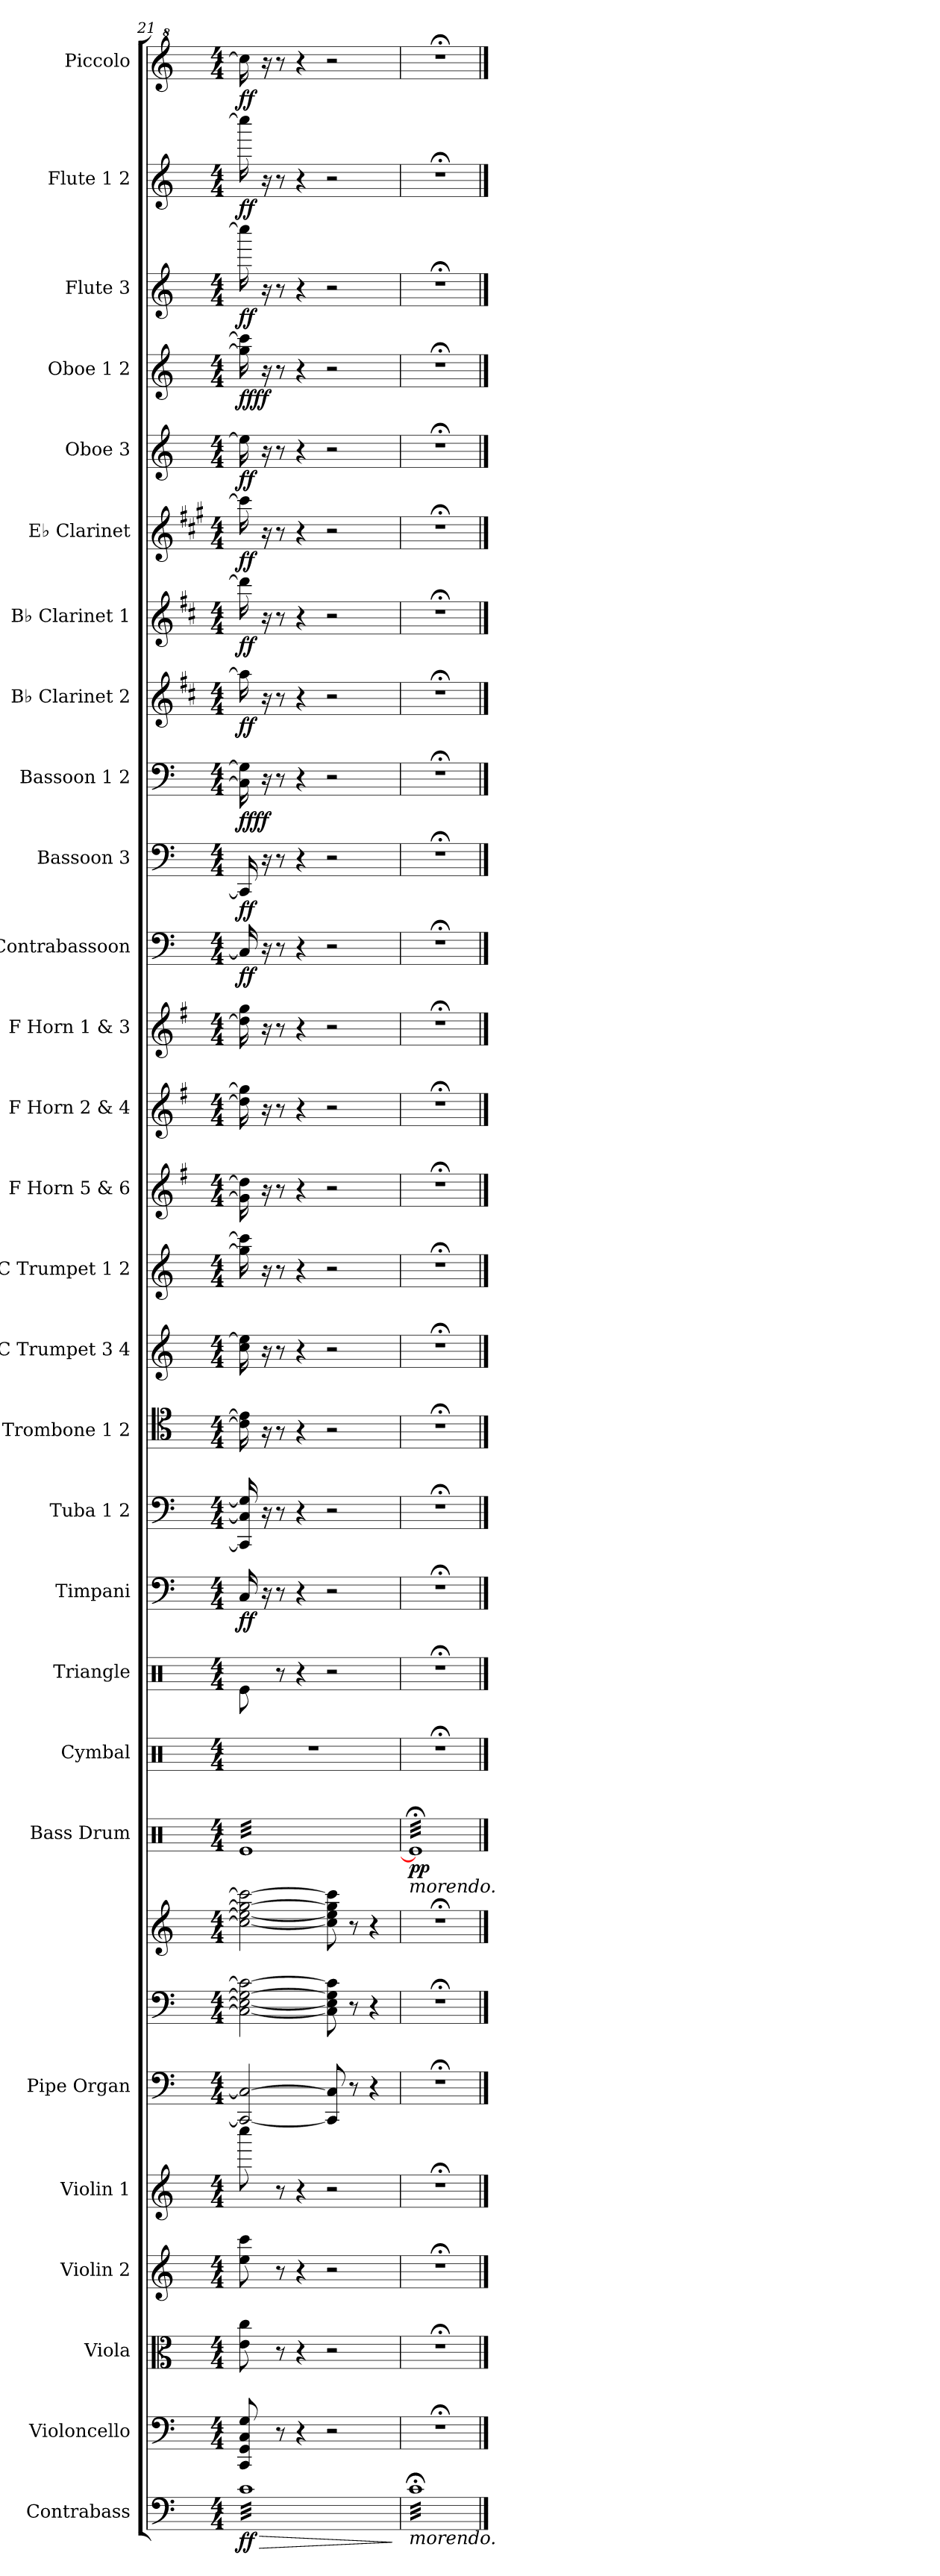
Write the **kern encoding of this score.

**kern	**dynam	**kern	**kern	**kern	**kern	**kern	**kern	**kern	**kern	**dynam	**kern	**kern	**kern	**dynam	**kern	**kern	**kern	**kern	**kern	**kern	**kern	**kern	**dynam	**kern	**dynam	**kern	**dynam	**kern	**dynam	**kern	**dynam	**kern	**dynam	**kern	**dynam	**kern	**dynam	**kern	**dynam	**kern	**dynam	**kern	**dynam
*part28	*part28	*part27	*part26	*part25	*part24	*part23	*part23	*part23	*part22	*part22	*part21	*part20	*part19	*part19	*part18	*part17	*part16	*part15	*part14	*part13	*part12	*part11	*part11	*part10	*part10	*part9	*part9	*part8	*part8	*part7	*part7	*part6	*part6	*part5	*part5	*part4	*part4	*part3	*part3	*part2	*part2	*part1	*part1
*staff30	*staff30	*staff29	*staff28	*staff27	*staff26	*staff25	*staff24	*staff23	*staff22	*staff22	*staff21	*staff20	*staff19	*staff19	*staff18	*staff17	*staff16	*staff15	*staff14	*staff13	*staff12	*staff11	*staff11	*staff10	*staff10	*staff9	*staff9	*staff8	*staff8	*staff7	*staff7	*staff6	*staff6	*staff5	*staff5	*staff4	*staff4	*staff3	*staff3	*staff2	*staff2	*staff1	*staff1
*I"Contrabass	*	*I"Violoncello	*I"Viola	*I"Violin 2	*I"Violin 1	*I"Pipe Organ	*	*	*I"Bass Drum	*	*I"Cymbal	*I"Triangle	*I"Timpani	*	*I"Tuba 1 2	*I"Trombone 1 2	*I"C Trumpet 3 4	*I"C Trumpet 1 2	*I"F Horn 5 &amp; 6	*I"F Horn 2 &amp; 4	*I"F Horn 1 &amp; 3	*I"Contrabassoon	*	*I"Bassoon 3	*	*I"Bassoon 1 2	*	*I"B♭ Clarinet 2	*	*I"B♭ Clarinet 1	*	*I"E♭ Clarinet	*	*I"Oboe  3	*	*I"Oboe 1 2	*	*I"Flute 3	*	*I"Flute 1 2	*	*I"Piccolo	*
*I'Cb.	*	*I'Vc.	*I'Vla.	*I'Vln. 2	*I'Vln. 1	*I'Org.	*	*	*I'B. Dr.	*	*I'Cym.	*I'Trgl.	*I'Timp.	*	*I'Tba. 1 2	*I'Tbn. 1 2	*I'C Tpt. 3 4	*I'C Tpt. 1 2	*I'F Hn. 5 6	*I'F Hn. 2 4	*I'F Hn. 1 3	*I'Cbsn.	*	*I'Bsn. 3	*	*I'Bsn. 1 2	*	*I'B♭ Cl. 2	*	*I'B♭ Cl. 1	*	*I'E♭ Cl.	*	*I'Ob.  3	*	*I'Ob. 1 2	*	*I'Fl.  3	*	*I'Fl. 1 2	*	*I'Picc.	*
*clefF4	*	*clefF4	*clefC3	*clefG2	*clefG2	*clefF4	*clefF4	*clefG2	*clefX	*	*clefX	*clefX	*clefF4	*	*clefF4	*clefC4	*clefG2	*clefG2	*clefG2	*clefG2	*clefG2	*clefF4	*	*clefF4	*	*clefF4	*	*clefG2	*	*clefG2	*	*clefG2	*	*clefG2	*	*clefG2	*	*clefG2	*	*clefG2	*	*clefG^2	*
*ITrd7c12	*	*	*	*	*	*	*	*	*	*	*	*	*	*	*	*	*	*	*ITrd4c7	*ITrd4c7	*ITrd4c7	*ITrd7c12	*	*	*	*	*	*ITrd1c2	*	*ITrd1c2	*	*ITrd-2c-3	*	*	*	*	*	*	*	*	*	*ITrd-7c-12	*
*k[]	*	*k[]	*k[]	*k[]	*k[]	*k[]	*k[]	*k[]	*k[]	*	*k[]	*k[]	*k[]	*	*k[]	*k[]	*k[]	*k[]	*k[]	*k[]	*k[]	*k[]	*	*k[]	*	*k[]	*	*k[]	*	*k[]	*	*k[]	*	*k[]	*	*k[]	*	*k[]	*	*k[]	*	*k[]	*
*M4/4	*	*M4/4	*M4/4	*M4/4	*M4/4	*M4/4	*M4/4	*M4/4	*M4/4	*	*M4/4	*M4/4	*M4/4	*	*M4/4	*M4/4	*M4/4	*M4/4	*M4/4	*M4/4	*M4/4	*M4/4	*	*M4/4	*	*M4/4	*	*M4/4	*	*M4/4	*	*M4/4	*	*M4/4	*	*M4/4	*	*M4/4	*	*M4/4	*	*M4/4	*
=21	=21	=21	=21	=21	=21	=21	=21	=21	=21	=21	=21	=21	=21	=21	=21	=21	=21	=21	=21	=21	=21	=21	=21	=21	=21	=21	=21	=21	=21	=21	=21	=21	=21	=21	=21	=21	=21	=21	=21	=21	=21	=21	=21
!	!LO:HP:b	!	!	!	!	!	!	!	!	!	!	!	!	!	!	!	!	!	!	!	!	!	!	!	!	!	!	!	!	!	!	!	!	!	!	!	!	!	!	!	!	!	!
!	!LO:DY:n=1:b	!	!	!	!	!	!	!	!	!	!	!	!	!LO:DY:b	!	!	!	!	!	!	!	!	!LO:DY:b	!	!LO:DY:b	!	!LO:DY:b	!	!	!	!	!	!	!	!	!	!	!	!	!	!	!	!
!	!	!	!	!	!	!	!	!	!	!	!	!	!	!	!	!	!	!	!	!	!	!	!	!	!	!	!LO:DY:n=1:b	!	!LO:DY:b	!	!LO:DY:b	!	!LO:DY:b	!	!LO:DY:b	!	!LO:DY:b	!	!	!	!	!	!
!	!	!	!	!	!	!	!	!	!	!	!	!	!	!	!	!	!	!	!	!	!	!	!	!	!	!	!	!	!	!	!	!	!	!	!	!	!LO:DY:n=1:b	!	!LO:DY:b	!	!LO:DY:b	!	!LO:DY:b
*tremolo	*	*	*	*	*	*	*	*	*	*	*	*	*	*	*	*	*	*	*	*	*	*	*	*	*	*	*	*	*	*	*	*	*	*	*	*	*	*	*	*	*	*	*
*	*	*	*	*	*	*	*	*	*tremolo	*	*	*	*	*	*	*	*	*	*	*	*	*	*	*	*	*	*	*	*	*	*	*	*	*	*	*	*	*	*	*	*	*	*
32CLLL	> ff	8CC/ 8GG/ 8C/ 8G/	8e\ 8cc\	8ee\ 8ccc\	8cccc\	2CC/_ 2C/_	2C\_ 2E\_ 2G\_ 2c\_	2cc\_ 2ee\_ 2gg\_ 2ccc\_	32ReLLL	.	1r	8Re\	16C/	ff	16CC/] 16C/] 16G/]	16c\] 16e\]	16cc\ 16ee\]	16gg\] 16ccc\]	16c\] 16g\]	16g\] 16cc\]	16g\] 16cc\	16CC/]	ff	16CC/]	ff	16C\] 16G\]	ff ff	16gg\]	ff	16ccc\]	ff	16eee\]	ff	16ee\]	ff	16gg\] 16ccc\]	ff ff	16cccc\]	ff	16cccc\]	ff	16cccc\]	ff
32C	.	.	.	.	.	.	.	.	32Re	.	.	.	.	.	.	.	.	.	.	.	.	.	.	.	.	.	.	.	.	.	.	.	.	.	.	.	.	.	.	.	.	.	.
32C	.	.	.	.	.	.	.	.	32Re	.	.	.	16r	.	16r	16r	16r	16r	16r	16r	16r	16r	.	16r	.	16r	.	16r	.	16r	.	16r	.	16r	.	16r	.	16r	.	16r	.	16r	.
32C	.	.	.	.	.	.	.	.	32Re	.	.	.	.	.	.	.	.	.	.	.	.	.	.	.	.	.	.	.	.	.	.	.	.	.	.	.	.	.	.	.	.	.	.
32C	.	8r	8r	8r	8r	.	.	.	32Re	.	.	8r	8r	.	8r	8r	8r	8r	8r	8r	8r	8r	.	8r	.	8r	.	8r	.	8r	.	8r	.	8r	.	8r	.	8r	.	8r	.	8r	.
32C	.	.	.	.	.	.	.	.	32Re	.	.	.	.	.	.	.	.	.	.	.	.	.	.	.	.	.	.	.	.	.	.	.	.	.	.	.	.	.	.	.	.	.	.
32C	.	.	.	.	.	.	.	.	32Re	.	.	.	.	.	.	.	.	.	.	.	.	.	.	.	.	.	.	.	.	.	.	.	.	.	.	.	.	.	.	.	.	.	.
32C	.	.	.	.	.	.	.	.	32Re	.	.	.	.	.	.	.	.	.	.	.	.	.	.	.	.	.	.	.	.	.	.	.	.	.	.	.	.	.	.	.	.	.	.
32C	.	4r	4r	4r	4r	.	.	.	32Re	.	.	4r	4r	.	4r	4r	4r	4r	4r	4r	4r	4r	.	4r	.	4r	.	4r	.	4r	.	4r	.	4r	.	4r	.	4r	.	4r	.	4r	.
32C	.	.	.	.	.	.	.	.	32Re	.	.	.	.	.	.	.	.	.	.	.	.	.	.	.	.	.	.	.	.	.	.	.	.	.	.	.	.	.	.	.	.	.	.
32C	.	.	.	.	.	.	.	.	32Re	.	.	.	.	.	.	.	.	.	.	.	.	.	.	.	.	.	.	.	.	.	.	.	.	.	.	.	.	.	.	.	.	.	.
32C	.	.	.	.	.	.	.	.	32Re	.	.	.	.	.	.	.	.	.	.	.	.	.	.	.	.	.	.	.	.	.	.	.	.	.	.	.	.	.	.	.	.	.	.
32C	.	.	.	.	.	.	.	.	32Re	.	.	.	.	.	.	.	.	.	.	.	.	.	.	.	.	.	.	.	.	.	.	.	.	.	.	.	.	.	.	.	.	.	.
32C	.	.	.	.	.	.	.	.	32Re	.	.	.	.	.	.	.	.	.	.	.	.	.	.	.	.	.	.	.	.	.	.	.	.	.	.	.	.	.	.	.	.	.	.
32C	.	.	.	.	.	.	.	.	32Re	.	.	.	.	.	.	.	.	.	.	.	.	.	.	.	.	.	.	.	.	.	.	.	.	.	.	.	.	.	.	.	.	.	.
32C	.	.	.	.	.	.	.	.	32Re	.	.	.	.	.	.	.	.	.	.	.	.	.	.	.	.	.	.	.	.	.	.	.	.	.	.	.	.	.	.	.	.	.	.
32C	.	2r	2r	2r	2r	8CC/] 8C/]	8C\] 8E\] 8G\] 8c\]	8cc\] 8ee\] 8gg\] 8ccc\]	32Re	.	.	2r	2r	.	2r	2r	2r	2r	2r	2r	2r	2r	.	2r	.	2r	.	2r	.	2r	.	2r	.	2r	.	2r	.	2r	.	2r	.	2r	.
32C	.	.	.	.	.	.	.	.	32Re	.	.	.	.	.	.	.	.	.	.	.	.	.	.	.	.	.	.	.	.	.	.	.	.	.	.	.	.	.	.	.	.	.	.
32C	.	.	.	.	.	.	.	.	32Re	.	.	.	.	.	.	.	.	.	.	.	.	.	.	.	.	.	.	.	.	.	.	.	.	.	.	.	.	.	.	.	.	.	.
32C	.	.	.	.	.	.	.	.	32Re	.	.	.	.	.	.	.	.	.	.	.	.	.	.	.	.	.	.	.	.	.	.	.	.	.	.	.	.	.	.	.	.	.	.
32C	.	.	.	.	.	8r	8r	8r	32Re	.	.	.	.	.	.	.	.	.	.	.	.	.	.	.	.	.	.	.	.	.	.	.	.	.	.	.	.	.	.	.	.	.	.
32C	.	.	.	.	.	.	.	.	32Re	.	.	.	.	.	.	.	.	.	.	.	.	.	.	.	.	.	.	.	.	.	.	.	.	.	.	.	.	.	.	.	.	.	.
32C	.	.	.	.	.	.	.	.	32Re	.	.	.	.	.	.	.	.	.	.	.	.	.	.	.	.	.	.	.	.	.	.	.	.	.	.	.	.	.	.	.	.	.	.
32C	.	.	.	.	.	.	.	.	32Re	.	.	.	.	.	.	.	.	.	.	.	.	.	.	.	.	.	.	.	.	.	.	.	.	.	.	.	.	.	.	.	.	.	.
32C	.	.	.	.	.	4r	4r	4r	32Re	.	.	.	.	.	.	.	.	.	.	.	.	.	.	.	.	.	.	.	.	.	.	.	.	.	.	.	.	.	.	.	.	.	.
32C	.	.	.	.	.	.	.	.	32Re	.	.	.	.	.	.	.	.	.	.	.	.	.	.	.	.	.	.	.	.	.	.	.	.	.	.	.	.	.	.	.	.	.	.
32C	.	.	.	.	.	.	.	.	32Re	.	.	.	.	.	.	.	.	.	.	.	.	.	.	.	.	.	.	.	.	.	.	.	.	.	.	.	.	.	.	.	.	.	.
32C	.	.	.	.	.	.	.	.	32Re	.	.	.	.	.	.	.	.	.	.	.	.	.	.	.	.	.	.	.	.	.	.	.	.	.	.	.	.	.	.	.	.	.	.
32C	.	.	.	.	.	.	.	.	32Re	.	.	.	.	.	.	.	.	.	.	.	.	.	.	.	.	.	.	.	.	.	.	.	.	.	.	.	.	.	.	.	.	.	.
32C	.	.	.	.	.	.	.	.	32Re	.	.	.	.	.	.	.	.	.	.	.	.	.	.	.	.	.	.	.	.	.	.	.	.	.	.	.	.	.	.	.	.	.	.
32C	.	.	.	.	.	.	.	.	32Re	.	.	.	.	.	.	.	.	.	.	.	.	.	.	.	.	.	.	.	.	.	.	.	.	.	.	.	.	.	.	.	.	.	.
32CJJJ	.	.	.	.	.	.	.	.	32ReJJJ	.	.	.	.	.	.	.	.	.	.	.	.	.	.	.	.	.	.	.	.	.	.	.	.	.	.	.	.	.	.	.	.	.	.
.	]	.	.	.	.	.	.	.	.	.	.	.	.	.	.	.	.	.	.	.	.	.	.	.	.	.	.	.	.	.	.	.	.	.	.	.	.	.	.	.	.	.	.
=22	=22	=22	=22	=22	=22	=22	=22	=22	=22	=22	=22	=22	=22	=22	=22	=22	=22	=22	=22	=22	=22	=22	=22	=22	=22	=22	=22	=22	=22	=22	=22	=22	=22	=22	=22	=22	=22	=22	=22	=22	=22	=22	=22
!	!	!	!	!	!	!	!	!	!LO:TX:b:i:t=morendo.	!	!	!	!	!	!	!	!	!	!	!	!	!	!	!	!	!	!	!	!	!	!	!	!	!	!	!	!	!	!	!	!	!	!
!LO:TX:b:i:t=morendo.	!	!	!	!	!	!	!	!	!	!	!	!	!	!	!	!	!	!	!	!	!	!	!	!	!	!	!	!	!	!	!	!	!	!	!	!	!	!	!	!	!	!	!
!	!	!	!	!	!	!	!	!	!	!LO:DY:b	!	!	!	!	!	!	!	!	!	!	!	!	!	!	!	!	!	!	!	!	!	!	!	!	!	!	!	!	!	!	!	!	!
32C;<LLL	.	1r;<	1r;<	1r;<	1r;<	1r;<	1r;<	1r;<	32Re;<]LLL	pp	1r;<	1r;<	1r;<	.	1r;<	1r;<	1r;<	1r;<	1r;<	1r;<	1r;<	1r;<	.	1r;<	.	1r;<	.	1r;<	.	1r;<	.	1r;<	.	1r;<	.	1r;<	.	1r;<	.	1r;<	.	1r;<	.
32C;<	.	.	.	.	.	.	.	.	32Re;<	.	.	.	.	.	.	.	.	.	.	.	.	.	.	.	.	.	.	.	.	.	.	.	.	.	.	.	.	.	.	.	.	.	.
32C;<	.	.	.	.	.	.	.	.	32Re;<	.	.	.	.	.	.	.	.	.	.	.	.	.	.	.	.	.	.	.	.	.	.	.	.	.	.	.	.	.	.	.	.	.	.
32C;<	.	.	.	.	.	.	.	.	32Re;<	.	.	.	.	.	.	.	.	.	.	.	.	.	.	.	.	.	.	.	.	.	.	.	.	.	.	.	.	.	.	.	.	.	.
32C;<	.	.	.	.	.	.	.	.	32Re;<	.	.	.	.	.	.	.	.	.	.	.	.	.	.	.	.	.	.	.	.	.	.	.	.	.	.	.	.	.	.	.	.	.	.
32C;<	.	.	.	.	.	.	.	.	32Re;<	.	.	.	.	.	.	.	.	.	.	.	.	.	.	.	.	.	.	.	.	.	.	.	.	.	.	.	.	.	.	.	.	.	.
32C;<	.	.	.	.	.	.	.	.	32Re;<	.	.	.	.	.	.	.	.	.	.	.	.	.	.	.	.	.	.	.	.	.	.	.	.	.	.	.	.	.	.	.	.	.	.
32C;<	.	.	.	.	.	.	.	.	32Re;<	.	.	.	.	.	.	.	.	.	.	.	.	.	.	.	.	.	.	.	.	.	.	.	.	.	.	.	.	.	.	.	.	.	.
32C;<	.	.	.	.	.	.	.	.	32Re;<	.	.	.	.	.	.	.	.	.	.	.	.	.	.	.	.	.	.	.	.	.	.	.	.	.	.	.	.	.	.	.	.	.	.
32C;<	.	.	.	.	.	.	.	.	32Re;<	.	.	.	.	.	.	.	.	.	.	.	.	.	.	.	.	.	.	.	.	.	.	.	.	.	.	.	.	.	.	.	.	.	.
32C;<	.	.	.	.	.	.	.	.	32Re;<	.	.	.	.	.	.	.	.	.	.	.	.	.	.	.	.	.	.	.	.	.	.	.	.	.	.	.	.	.	.	.	.	.	.
32C;<	.	.	.	.	.	.	.	.	32Re;<	.	.	.	.	.	.	.	.	.	.	.	.	.	.	.	.	.	.	.	.	.	.	.	.	.	.	.	.	.	.	.	.	.	.
32C;<	.	.	.	.	.	.	.	.	32Re;<	.	.	.	.	.	.	.	.	.	.	.	.	.	.	.	.	.	.	.	.	.	.	.	.	.	.	.	.	.	.	.	.	.	.
32C;<	.	.	.	.	.	.	.	.	32Re;<	.	.	.	.	.	.	.	.	.	.	.	.	.	.	.	.	.	.	.	.	.	.	.	.	.	.	.	.	.	.	.	.	.	.
32C;<	.	.	.	.	.	.	.	.	32Re;<	.	.	.	.	.	.	.	.	.	.	.	.	.	.	.	.	.	.	.	.	.	.	.	.	.	.	.	.	.	.	.	.	.	.
32C;<	.	.	.	.	.	.	.	.	32Re;<	.	.	.	.	.	.	.	.	.	.	.	.	.	.	.	.	.	.	.	.	.	.	.	.	.	.	.	.	.	.	.	.	.	.
32C;<	.	.	.	.	.	.	.	.	32Re;<	.	.	.	.	.	.	.	.	.	.	.	.	.	.	.	.	.	.	.	.	.	.	.	.	.	.	.	.	.	.	.	.	.	.
32C;<	.	.	.	.	.	.	.	.	32Re;<	.	.	.	.	.	.	.	.	.	.	.	.	.	.	.	.	.	.	.	.	.	.	.	.	.	.	.	.	.	.	.	.	.	.
32C;<	.	.	.	.	.	.	.	.	32Re;<	.	.	.	.	.	.	.	.	.	.	.	.	.	.	.	.	.	.	.	.	.	.	.	.	.	.	.	.	.	.	.	.	.	.
32C;<	.	.	.	.	.	.	.	.	32Re;<	.	.	.	.	.	.	.	.	.	.	.	.	.	.	.	.	.	.	.	.	.	.	.	.	.	.	.	.	.	.	.	.	.	.
32C;<	.	.	.	.	.	.	.	.	32Re;<	.	.	.	.	.	.	.	.	.	.	.	.	.	.	.	.	.	.	.	.	.	.	.	.	.	.	.	.	.	.	.	.	.	.
32C;<	.	.	.	.	.	.	.	.	32Re;<	.	.	.	.	.	.	.	.	.	.	.	.	.	.	.	.	.	.	.	.	.	.	.	.	.	.	.	.	.	.	.	.	.	.
32C;<	.	.	.	.	.	.	.	.	32Re;<	.	.	.	.	.	.	.	.	.	.	.	.	.	.	.	.	.	.	.	.	.	.	.	.	.	.	.	.	.	.	.	.	.	.
32C;<	.	.	.	.	.	.	.	.	32Re;<	.	.	.	.	.	.	.	.	.	.	.	.	.	.	.	.	.	.	.	.	.	.	.	.	.	.	.	.	.	.	.	.	.	.
32C;<	.	.	.	.	.	.	.	.	32Re;<	.	.	.	.	.	.	.	.	.	.	.	.	.	.	.	.	.	.	.	.	.	.	.	.	.	.	.	.	.	.	.	.	.	.
32C;<	.	.	.	.	.	.	.	.	32Re;<	.	.	.	.	.	.	.	.	.	.	.	.	.	.	.	.	.	.	.	.	.	.	.	.	.	.	.	.	.	.	.	.	.	.
32C;<	.	.	.	.	.	.	.	.	32Re;<	.	.	.	.	.	.	.	.	.	.	.	.	.	.	.	.	.	.	.	.	.	.	.	.	.	.	.	.	.	.	.	.	.	.
32C;<	.	.	.	.	.	.	.	.	32Re;<	.	.	.	.	.	.	.	.	.	.	.	.	.	.	.	.	.	.	.	.	.	.	.	.	.	.	.	.	.	.	.	.	.	.
32C;<	.	.	.	.	.	.	.	.	32Re;<	.	.	.	.	.	.	.	.	.	.	.	.	.	.	.	.	.	.	.	.	.	.	.	.	.	.	.	.	.	.	.	.	.	.
32C;<	.	.	.	.	.	.	.	.	32Re;<	.	.	.	.	.	.	.	.	.	.	.	.	.	.	.	.	.	.	.	.	.	.	.	.	.	.	.	.	.	.	.	.	.	.
32C;<	.	.	.	.	.	.	.	.	32Re;<	.	.	.	.	.	.	.	.	.	.	.	.	.	.	.	.	.	.	.	.	.	.	.	.	.	.	.	.	.	.	.	.	.	.
32C;<JJJ	.	.	.	.	.	.	.	.	32Re;<JJJ	.	.	.	.	.	.	.	.	.	.	.	.	.	.	.	.	.	.	.	.	.	.	.	.	.	.	.	.	.	.	.	.	.	.
*	*	*	*	*	*	*	*	*	*Xtremolo	*	*	*	*	*	*	*	*	*	*	*	*	*	*	*	*	*	*	*	*	*	*	*	*	*	*	*	*	*	*	*	*	*	*
*Xtremolo	*	*	*	*	*	*	*	*	*	*	*	*	*	*	*	*	*	*	*	*	*	*	*	*	*	*	*	*	*	*	*	*	*	*	*	*	*	*	*	*	*	*	*
==	==	==	==	==	==	==	==	==	==	==	==	==	==	==	==	==	==	==	==	==	==	==	==	==	==	==	==	==	==	==	==	==	==	==	==	==	==	==	==	==	==	==	==
*-	*-	*-	*-	*-	*-	*-	*-	*-	*-	*-	*-	*-	*-	*-	*-	*-	*-	*-	*-	*-	*-	*-	*-	*-	*-	*-	*-	*-	*-	*-	*-	*-	*-	*-	*-	*-	*-	*-	*-	*-	*-	*-	*-
